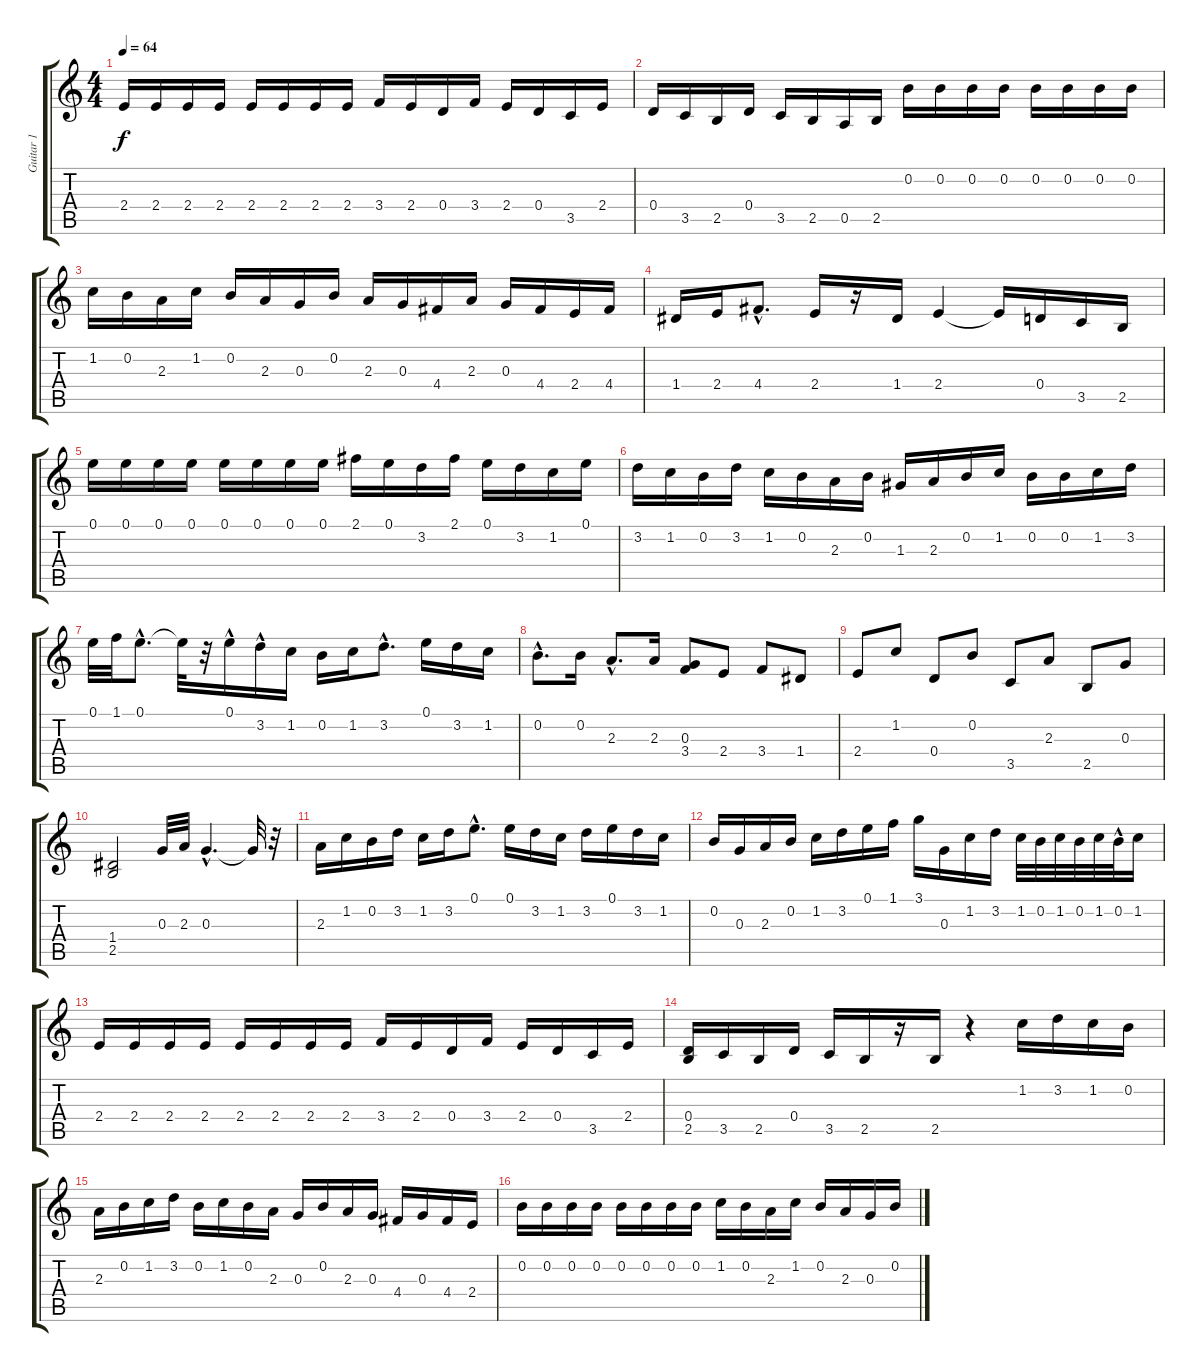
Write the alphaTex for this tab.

\track ("Guitar 1" "Guitar 1") {instrument acousticguitarnylon}
\staff {score tabs}
\tuning (E4 B3 G3 D3 A2 E2) {hide}
\ts (4 4)
\tempo 64
\clef g2
\ks c
2.4.16{dy f instrument acousticguitarnylon} 2.4.16 2.4.16 2.4.16 2.4.16 2.4.16 2.4.16 2.4.16 3.4.16 2.4.16 0.4.16 3.4.16 2.4.16 0.4.16 3.5.16 2.4.16 |
0.4.16 3.5.16 2.5.16 0.4.16 3.5.16 2.5.16 0.5.16 2.5.16 0.2.16 0.2.16 0.2.16 0.2.16 0.2.16 0.2.16 0.2.16 0.2.16 |
1.2.16 0.2.16 2.3.16 1.2.16 0.2.16 2.3.16 0.3.16 0.2.16 2.3.16 0.3.16 4.4.16 2.3.16 0.3.16 4.4.16 2.4.16 4.4.16 |
1.4.16 2.4.16 4.4{hac}.8{d} 2.4.16 r.16 1.4.16 2.4.4 2.4{t}.16 0.4.16 3.5.16 2.5.16 |
0.1.16 0.1.16 0.1.16 0.1.16 0.1.16 0.1.16 0.1.16 0.1.16 2.1.16 0.1.16 3.2.16 2.1.16 0.1.16 3.2.16 1.2.16 0.1.16 |
3.2.16 1.2.16 0.2.16 3.2.16 1.2.16 0.2.16 2.3.16 0.2.16 1.3.16 2.3.16 0.2.16 1.2.16 0.2.16 0.2.16 1.2.16 3.2.16 |
0.1.32 1.1.32 0.1{hac}.8{d} 0.1{t}.32 r.32 0.1{hac}.16 3.2{hac}.16 1.2.16 0.2.16 1.2.16 3.2{hac}.8{d} 0.1.16 3.2.16 1.2.16 |
0.2{hac}.8{d} 0.2.16 2.3{hac}.8{d} 2.3.16 (0.3 3.4).8 2.4.8 3.4.8 1.4.8 |
2.4.8 1.2.8 0.4.8 0.2.8 3.5.8 2.3.8 2.5.8 0.3.8 |
(1.4 2.5).2 0.3.32 2.3.32 0.3{hac}.4{d} 0.3{t}.32 r.32 |
2.3.16 1.2.16 0.2.16 3.2.16 1.2.16 3.2.16 0.1{hac}.8{d} 0.1.16 3.2.16 1.2.16 3.2.16 0.1.16 3.2.16 1.2.16 |
0.2.16 0.3.16 2.3.16 0.2.16 1.2.16 3.2.16 0.1.16 1.1.16 3.1.16 0.3.16 1.2.16 3.2.16 1.2.32 0.2.32 1.2.32 0.2.32 1.2.32 0.2{hac}.32 1.2.16 |
2.4.16 2.4.16 2.4.16 2.4.16 2.4.16 2.4.16 2.4.16 2.4.16 3.4.16 2.4.16 0.4.16 3.4.16 2.4.16 0.4.16 3.5.16 2.4.16 |
(0.4 2.5).16 3.5.16 2.5.16 0.4.16 3.5.16 2.5.16 r.16 2.5.16 r.4 1.2.16 3.2.16 1.2.16 0.2.16 |
2.3.16 0.2.16 1.2.16 3.2.16 0.2.16 1.2.16 0.2.16 2.3.16 0.3.16 0.2.16 2.3.16 0.3.16 4.4.16 0.3.16 4.4.16 2.4.16 |
0.2.16 0.2.16 0.2.16 0.2.16 0.2.16 0.2.16 0.2.16 0.2.16 1.2.16 0.2.16 2.3.16 1.2.16 0.2.16 2.3.16 0.3.16 0.2.16
